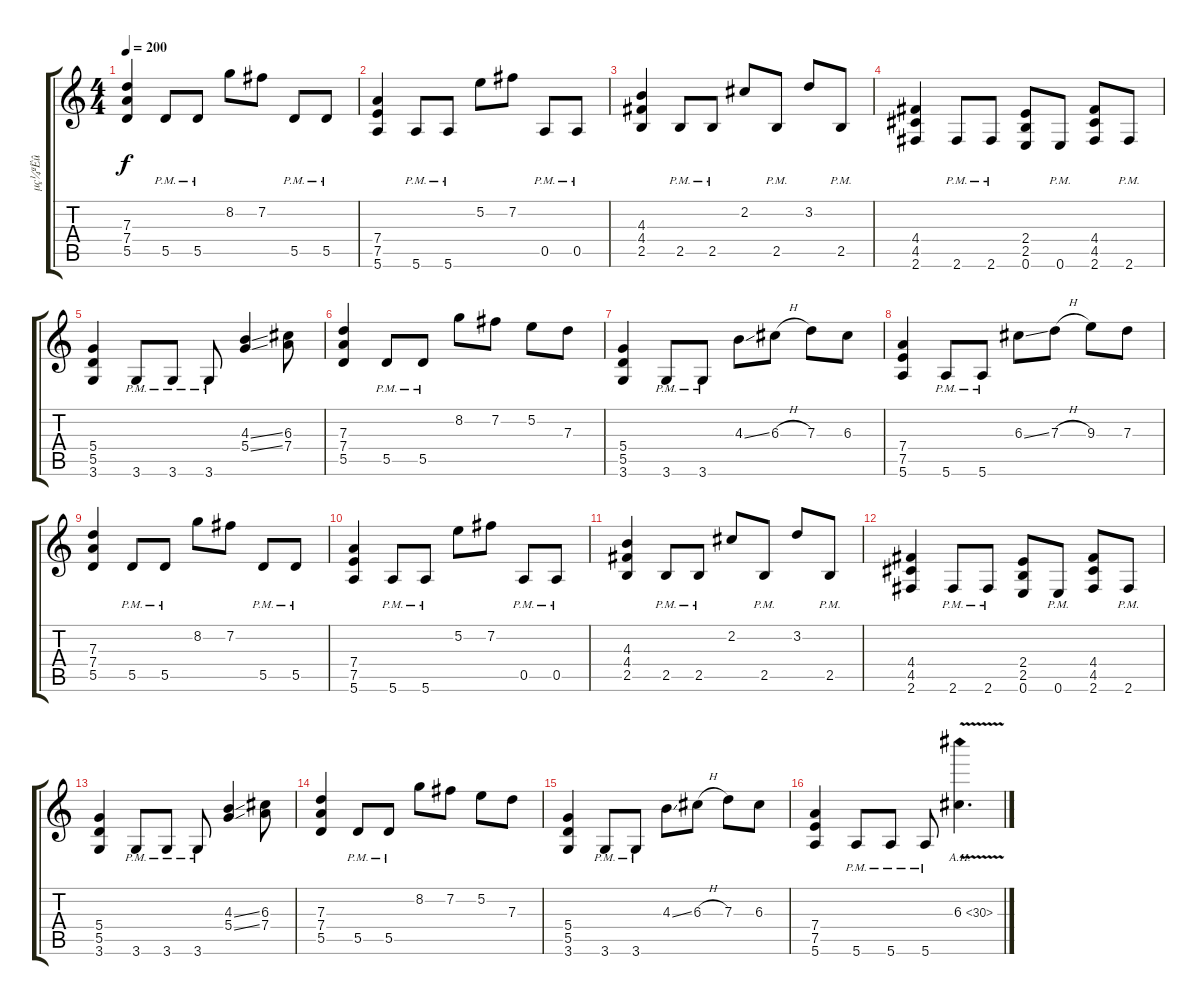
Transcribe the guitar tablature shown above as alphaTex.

\track ("µç¼ªËû" "µç¼ªËû") {instrument distortionguitar}
\staff {score tabs}
\tuning (E4 B3 G3 D3 A2 E2) {hide}
\ts (4 4)
\tempo 200
\clef g2
\ks c
(7.3 7.4 5.5).4{dy f} 5.5{pm}.8 5.5{pm}.8 8.2.8 7.2.8 5.5{pm}.8 5.5{pm}.8 |
(7.4 7.5 5.6).4 5.6{pm}.8 5.6{pm}.8 5.2.8 7.2.8 0.5{pm}.8 0.5{pm}.8 |
(4.3 4.4 2.5).4 2.5{pm}.8 2.5{pm}.8 2.2.8 2.5{pm}.8 3.2.8 2.5{pm}.8 |
(4.4 4.5 2.6).4 2.6{pm}.8 2.6{pm}.8 (2.4 2.5 0.6).8 0.6{pm}.8 (4.4 4.5 2.6).8 2.6{pm}.8 |
(5.4 5.5 3.6).4 3.6{pm}.8 3.6{pm}.8 3.6{pm}.8 (4.3{ss} 5.4{ss}).4 (6.3 7.4).8 |
(7.3 7.4 5.5).4 5.5{pm}.8 5.5{pm}.8 8.2.8 7.2.8 5.2.8 7.3.8 |
(5.4 5.5 3.6).4 3.6{pm}.8 3.6{pm}.8 4.3{ss}.8 6.3{h}.8 7.3.8 6.3.8 |
(7.4 7.5 5.6).4 5.6{pm}.8 5.6{pm}.8 6.3{ss}.8 7.3{h}.8 9.3.8 7.3.8 |
(7.3 7.4 5.5).4 5.5{pm}.8 5.5{pm}.8 8.2.8 7.2.8 5.5{pm}.8 5.5{pm}.8 |
(7.4 7.5 5.6).4 5.6{pm}.8 5.6{pm}.8 5.2.8 7.2.8 0.5{pm}.8 0.5{pm}.8 |
(4.3 4.4 2.5).4 2.5{pm}.8 2.5{pm}.8 2.2.8 2.5{pm}.8 3.2.8 2.5{pm}.8 |
(4.4 4.5 2.6).4 2.6{pm}.8 2.6{pm}.8 (2.4 2.5 0.6).8 0.6{pm}.8 (4.4 4.5 2.6).8 2.6{pm}.8 |
(5.4 5.5 3.6).4 3.6{pm}.8 3.6{pm}.8 3.6{pm}.8 (4.3{ss} 5.4{ss}).4 (6.3 7.4).8 |
(7.3 7.4 5.5).4 5.5{pm}.8 5.5{pm}.8 8.2.8 7.2.8 5.2.8 7.3.8 |
(5.4 5.5 3.6).4 3.6{pm}.8 3.6{pm}.8 4.3{ss}.8 6.3{h}.8 7.3.8 6.3.8 |
(7.4 7.5 5.6).4 5.6{pm}.8 5.6{pm}.8 5.6{pm}.8 6.3{ah 24 v}.4{d}
